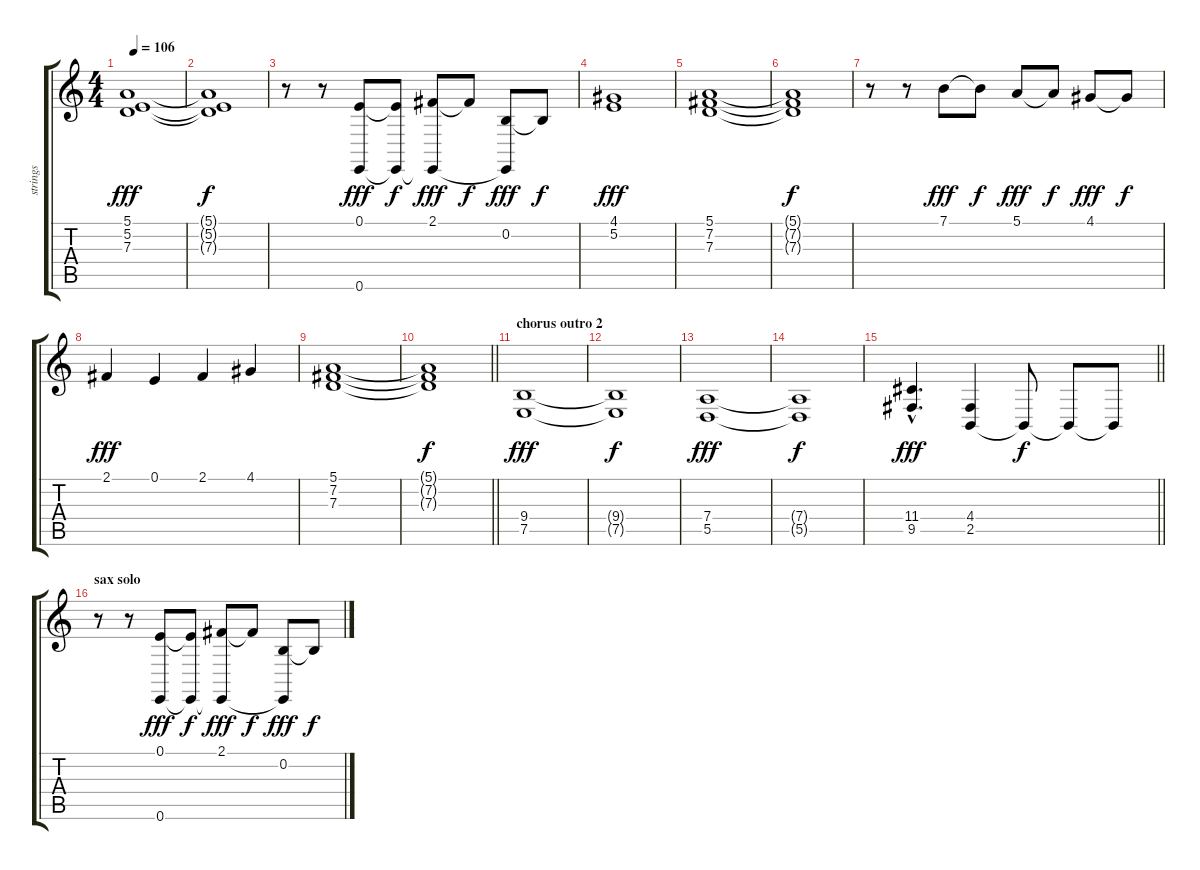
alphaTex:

\track ("strings" "strings") {instrument stringensemble1}
\staff {score tabs}
\tuning (E4 B3 G3 D3 A2 E2) {hide}
\ts (4 4)
\tempo 106
\clef g2
\ks c
(5.1 5.2 7.3).1{dy fff} |
(5.1{t} 5.2{t} 7.3{t}).1{dy f} |
r.8 r.8 (0.1 0.6).8{dy fff} (0.1{t} 0.6{t}).8{dy f} (2.1 0.6{t}).8{dy fff} 2.1{t}.8{dy f} (0.2 0.6{t}).8{dy fff} 0.2{t}.8{dy f} |
(4.1 5.2).1{dy fff} |
(5.1 7.2 7.3).1 |
(5.1{t} 7.2{t} 7.3{t}).1{dy f} |
r.8 r.8 7.1.8{dy fff} 7.1{t}.8{dy f} 5.1.8{dy fff} 5.1{t}.8{dy f} 4.1.8{dy fff} 4.1{t}.8{dy f} |
2.1.4{dy fff} 0.1.4 2.1.4 4.1.4 |
(5.1 7.2 7.3).1 |
\barLineRight lightlight
(5.1{t} 7.2{t} 7.3{t}).1{dy f} |
\section ("" "chorus outro 2")
(9.4 7.5).1{dy fff} |
(9.4{t} 7.5{t}).1{dy f} |
(7.4 5.5).1{dy fff} |
(7.4{t} 5.5{t}).1{dy f} |
\barLineRight lightlight
(11.4{hac} 9.5{hac}).4{d dy fff} (4.4 2.5).4 2.5{t}.8{dy f} 2.5{t}.8 2.5{t}.8 |
\section ("" "sax solo ")
r.8 r.8 (0.1 0.6).8{dy fff} (0.1{t} 0.6{t}).8{dy f} (2.1 0.6{t}).8{dy fff} 2.1{t}.8{dy f} (0.2 0.6{t}).8{dy fff} 0.2{t}.8{dy f}
